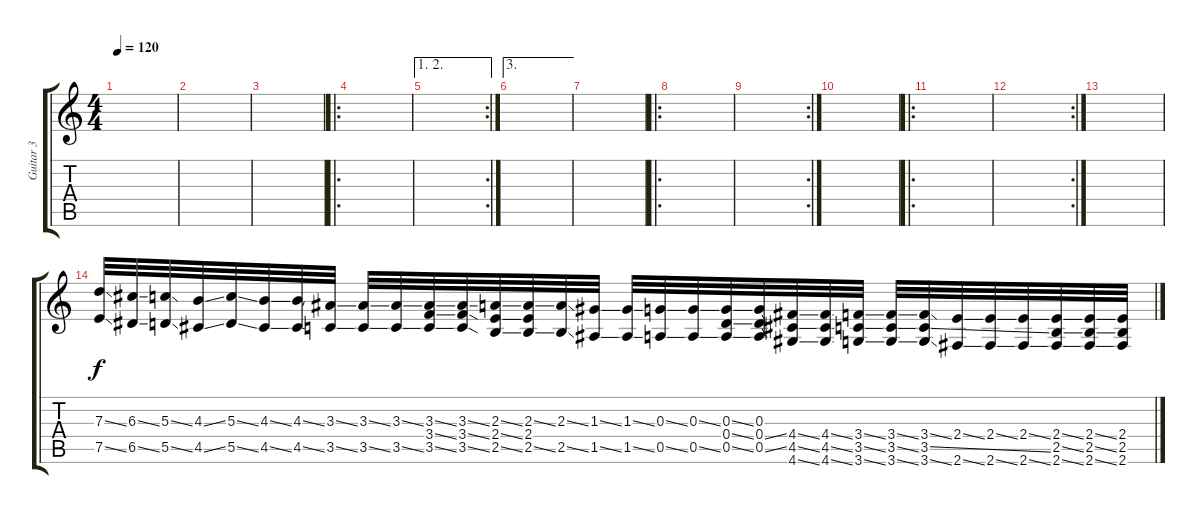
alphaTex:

\track ("Guitar 3" "Guitar 3") {instrument overdrivenguitar}
\staff {score tabs}
\tuning (E4 B3 G3 D3 A2 E2) {hide}
\ts (4 4)
\tempo 120
\clef g2
\ks c
|
|
|
\ro
|
\ae (1 2)
\rc 2
|
\ae 3
|
|
\ro
|
\rc 2
|
|
\ro
|
\rc 2
|
|
(7.3{ss} 7.5{ss}).32 (6.3{ss} 6.5{ss}).32 (5.3{ss} 5.5{ss}).32 (4.3{ss} 4.5{ss}).32 (5.3{ss} 5.5{ss}).32 (4.3{ss} 4.5{ss}).32 (4.3{ss} 4.5{ss}).32 (3.3{ss} 3.5{ss}).32 (3.3{ss} 3.5{ss}).32 (3.3{ss} 3.5{ss}).32 (3.3{ss} 3.4{ss} 3.5{ss}).32 (3.3{ss} 3.4{ss} 3.5{ss}).32 (2.3{ss} 2.4{ss} 2.5{ss}).32 (2.3{ss} 2.4 2.5{ss}).32 (2.3{ss} 2.5{ss}).32 (1.3{ss} 1.5{ss}).32 (1.3{ss} 1.5{ss}).32 (0.3{ss} 0.5{ss}).32 (0.3{ss} 0.5{ss}).32 (0.3{ss} 0.4{ss} 0.5{ss}).32 (0.3 0.4{ss} 0.5{ss}).32 (4.4{ss} 4.5{ss} 4.6{ss}).32 (4.4{ss} 4.5{ss} 4.6{ss}).32 (3.4{ss} 3.5{ss} 3.6{ss}).32 (3.4{ss} 3.5{ss} 3.6{ss}).32 (3.4{ss} 3.5{ss} 3.6{ss}).32 (2.4{ss} 2.6{ss}).32 (2.4{ss} 2.6{ss}).32 (2.4{ss} 2.6{ss}).32 (2.4{ss} 2.5{ss} 2.6{ss}).32 (2.4{ss} 2.5{ss} 2.6{ss}).32 (2.4 2.5 2.6).32
